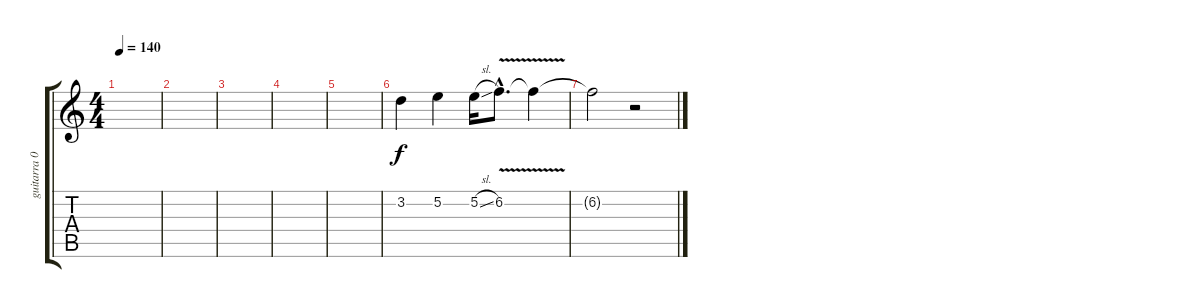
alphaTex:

\track ("guitarra 02" "guitarra 0") {instrument distortionguitar}
\staff {score tabs}
\tuning (E4 B3 G3 D3 A2 E2) {hide}
\ts (4 4)
\tempo 140
\clef g2
\ks c
|
|
|
|
|
3.2.4 5.2.4 5.2{sl}.16 6.2{v hac}.8{d} 6.2{t}.4 |
6.2{t}.2 r.2
